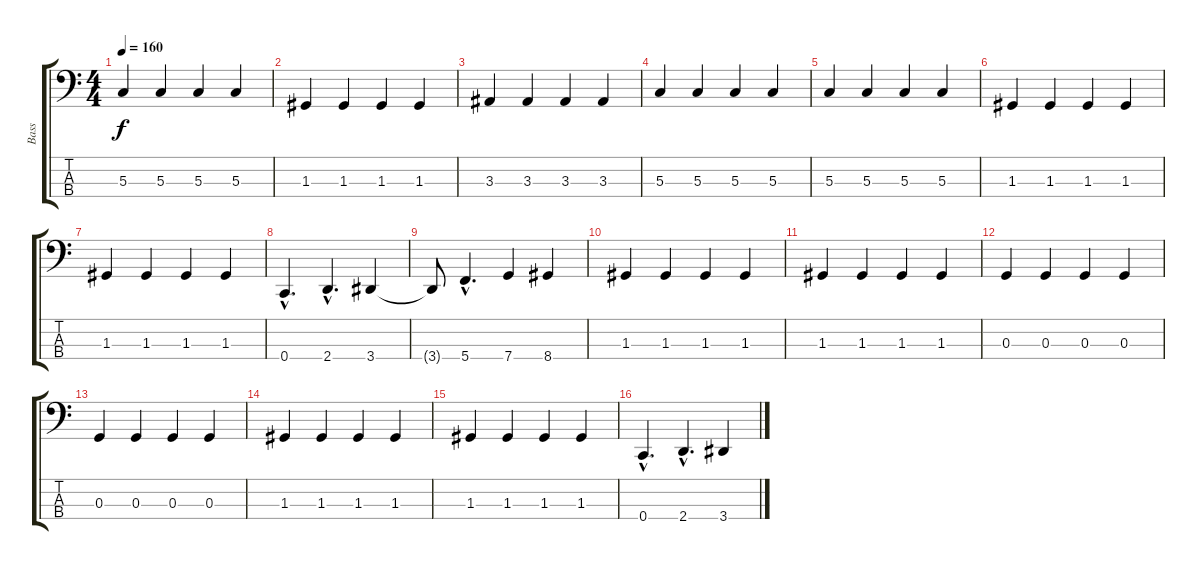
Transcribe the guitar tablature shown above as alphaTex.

\track ("Bass" "Bass") {instrument electricbasspick}
\staff {score tabs}
\tuning (F2 C2 G1 C1) {hide}
\ts (4 4)
\tempo 160
\clef f4
\ks c
5.3.4{dy f} 5.3.4 5.3.4 5.3.4 |
1.3.4 1.3.4 1.3.4 1.3.4 |
3.3.4 3.3.4 3.3.4 3.3.4 |
5.3.4 5.3.4 5.3.4 5.3.4 |
5.3.4 5.3.4 5.3.4 5.3.4 |
1.3.4 1.3.4 1.3.4 1.3.4 |
1.3.4 1.3.4 1.3.4 1.3.4 |
0.4{hac}.4{d} 2.4{hac}.4{d} 3.4.4 |
3.4{t}.8 5.4{hac}.4{d} 7.4.4 8.4.4 |
1.3.4 1.3.4 1.3.4 1.3.4 |
1.3.4 1.3.4 1.3.4 1.3.4 |
0.3.4 0.3.4 0.3.4 0.3.4 |
0.3.4 0.3.4 0.3.4 0.3.4 |
1.3.4 1.3.4 1.3.4 1.3.4 |
1.3.4 1.3.4 1.3.4 1.3.4 |
0.4{hac}.4{d} 2.4{hac}.4{d} 3.4.4
